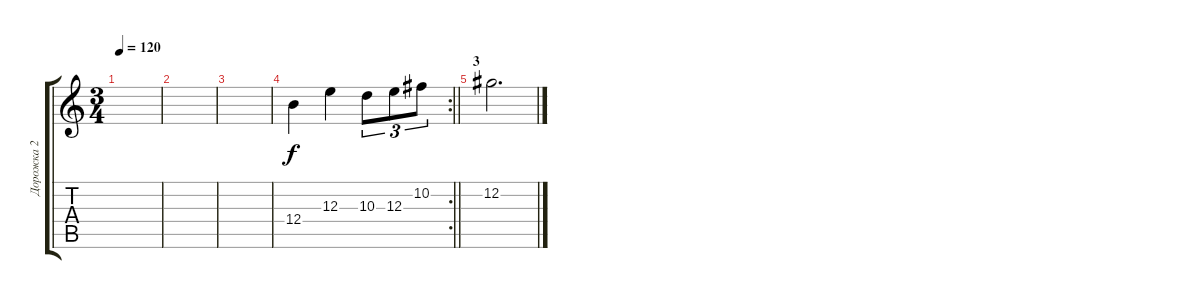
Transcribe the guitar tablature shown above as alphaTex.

\track ("Дорожка 2" "Дорожка 2") {instrument distortionguitar}
\staff {score tabs}
\tuning (Db4 Ab3 E3 B2 Gb2 B1) {hide}
\ts (3 4)
\tempo 120
\clef g2
\ks c
|
|
|
\rc 2
\barLineRight lightlight
12.4.4 12.3.4 10.3.8{tu (3 2)} 12.3.8{tu (3 2)} 10.2.8{tu (3 2)} |
\section ("" "3")
12.2.2{d}
